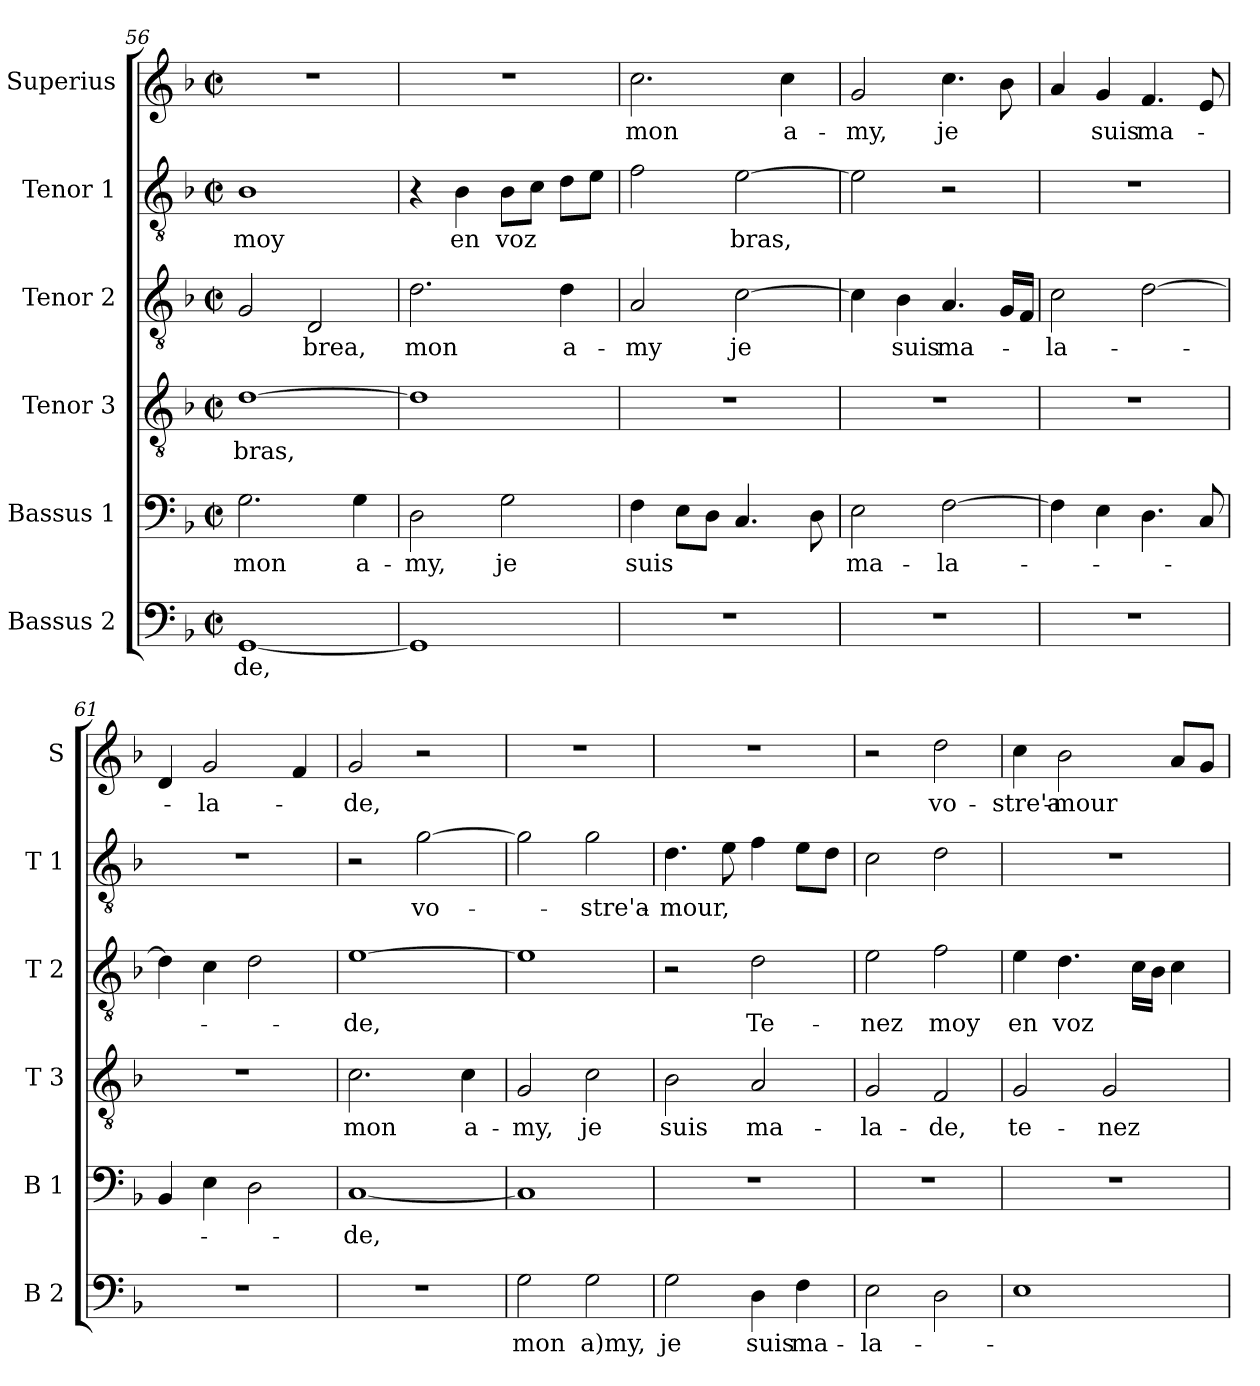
**kern	**text	**kern	**text	**kern	**text	**kern	**text	**kern	**text	**kern	**text
*part6	*part6	*part5	*part5	*part4	*part4	*part3	*part3	*part2	*part2	*part1	*part1
*staff6	*staff6	*staff5	*staff5	*staff4	*staff4	*staff3	*staff3	*staff2	*staff2	*staff1	*staff1
*I"Bassus 2	*	*I"Bassus 1	*	*I"Tenor 3	*	*I"Tenor 2	*	*I"Tenor 1	*	*I"Superius	*
*I'B 2	*	*I'B 1	*	*I'T 3	*	*I'T 2	*	*I'T 1	*	*I'S	*
*clefF4	*	*clefF4	*	*clefGv2	*	*clefGv2	*	*clefGv2	*	*clefG2	*
*k[b-]	*	*k[b-]	*	*k[b-]	*	*k[b-]	*	*k[b-]	*	*k[b-]	*
*F:	*	*F:	*	*F:	*	*F:	*	*F:	*	*F:	*
*M2/2	*	*M2/2	*	*M2/2	*	*M2/2	*	*M2/2	*	*M2/2	*
*met(c|)	*	*met(c|)	*	*met(c|)	*	*met(c|)	*	*met(c|)	*	*met(c|)	*
=56	=56	=56	=56	=56	=56	=56	=56	=56	=56	=56	=56
!	!LO:LY:b	!	!LO:LY:b	!	!LO:LY:b	!	!	!	!LO:LY:b	!	!
[1GG	-de,	2.G\	mon	[1d	bras,	2G/	.	1B-	moy	1r	.
!	!	!	!	!	!	!	!LO:LY:b	!	!	!	!
.	.	.	.	.	.	2D/	brea,	.	.	.	.
!	!	!	!LO:LY:b	!	!	!	!	!	!	!	!
.	.	4G\	a-	.	.	.	.	.	.	.	.
=57	=57	=57	=57	=57	=57	=57	=57	=57	=57	=57	=57
!	!	!	!LO:LY:b	!	!	!	!LO:LY:b	!	!	!	!
1GG]	.	2D\	-my,	1d]	.	2.d\	mon	4r	.	1r	.
!	!	!	!	!	!	!	!	!	!LO:LY:b	!	!
.	.	.	.	.	.	.	.	4B-\	en	.	.
!	!	!	!LO:LY:b	!	!	!	!	!	!LO:LY:b	!	!
.	.	2G\	je	.	.	.	.	8B-\L	voz	.	.
.	.	.	.	.	.	.	.	8c\J	.	.	.
!	!	!	!	!	!	!	!LO:LY:b	!	!	!	!
.	.	.	.	.	.	4d\	a-	8d\L	.	.	.
.	.	.	.	.	.	.	.	8e\J	.	.	.
=58	=58	=58	=58	=58	=58	=58	=58	=58	=58	=58	=58
!	!	!	!LO:LY:b	!	!	!	!LO:LY:b	!	!	!	!LO:LY:b
1r	.	4F\	suis	1r	.	2A/	-my	2f\	.	2.cc\	mon
.	.	8E\L	.	.	.	.	.	.	.	.	.
.	.	8D\J	.	.	.	.	.	.	.	.	.
!	!	!	!	!	!	!	!LO:LY:b	!	!LO:LY:b	!	!
.	.	4.C/	.	.	.	[2c\	je	[2e\	bras,	.	.
!	!	!	!	!	!	!	!	!	!	!	!LO:LY:b
.	.	.	.	.	.	.	.	.	.	4cc\	a-
.	.	8D\	.	.	.	.	.	.	.	.	.
=59	=59	=59	=59	=59	=59	=59	=59	=59	=59	=59	=59
!	!	!	!LO:LY:b	!	!	!	!	!	!	!	!LO:LY:b
1r	.	2E\	ma-	1r	.	4c\]	.	2e\]	.	2g/	-my,
!	!	!	!	!	!	!	!LO:LY:b	!	!	!	!
.	.	.	.	.	.	4B-\	suis	.	.	.	.
!	!	!	!LO:LY:b	!	!	!	!LO:LY:b	!	!	!	!LO:LY:b
.	.	[2F\	-la-	.	.	4.A/	ma-	2r	.	4.cc\	je
.	.	.	.	.	.	16G/LL	.	.	.	8b-\	.
.	.	.	.	.	.	16F/JJ	.	.	.	.	.
!!LO:PB:g=z
=60	=60	=60	=60	=60	=60	=60	=60	=60	=60	=60	=60
!	!	!	!	!	!	!	!LO:LY:b	!	!	!	!
1r	.	4F\]	.	1r	.	2c\	-la-	1r	.	4a/	.
!	!	!	!	!	!	!	!	!	!	!	!LO:LY:b
.	.	4E\	.	.	.	.	.	.	.	4g/	suis
!	!	!	!	!	!	!	!	!	!	!	!LO:LY:b
.	.	4.D\	.	.	.	[2d\	.	.	.	4.f/	ma-
.	.	8C/	.	.	.	.	.	.	.	8e/	.
=61	=61	=61	=61	=61	=61	=61	=61	=61	=61	=61	=61
1r	.	4BB-/	.	1r	.	4d\]	.	1r	.	4d/	.
!	!	!	!	!	!	!	!	!	!	!	!LO:LY:b
.	.	4E\	.	.	.	4c\	.	.	.	2g/	-la-
.	.	2D\	.	.	.	2d\	.	.	.	.	.
.	.	.	.	.	.	.	.	.	.	4f/	.
=62	=62	=62	=62	=62	=62	=62	=62	=62	=62	=62	=62
!	!	!	!LO:LY:b	!	!LO:LY:b	!	!LO:LY:b	!	!	!	!LO:LY:b
1r	.	[1C	-de,	2.c\	mon	[1e	-de,	2r	.	2g/	-de,
!	!	!	!	!	!	!	!	!	!LO:LY:b	!	!
.	.	.	.	.	.	.	.	[2g\	vo-	2r	.
!	!	!	!	!	!LO:LY:b	!	!	!	!	!	!
.	.	.	.	4c\	a-	.	.	.	.	.	.
=63	=63	=63	=63	=63	=63	=63	=63	=63	=63	=63	=63
!	!LO:LY:b	!	!	!	!LO:LY:b	!	!	!	!	!	!
2G\	mon	1C]	.	2G/	-my,	1e]	.	2g\]	.	1r	.
!	!LO:LY:b	!	!	!	!LO:LY:b	!	!	!	!LO:LY:b	!	!
2G\	a)my,	.	.	2c\	je	.	.	2g\	-stre'a-	.	.
=64	=64	=64	=64	=64	=64	=64	=64	=64	=64	=64	=64
!	!LO:LY:b	!	!	!	!LO:LY:b	!	!	!	!LO:LY:b	!	!
2G\	je	1r	.	2B-\	suis	2r	.	4.d\	-mour,	1r	.
.	.	.	.	.	.	.	.	8e\	.	.	.
!	!LO:LY:b	!	!	!	!LO:LY:b	!	!LO:LY:b	!	!	!	!
4D\	suis	.	.	2A/	ma-	2d\	Te-	4f\	.	.	.
!	!LO:LY:b	!	!	!	!	!	!	!	!	!	!
4F\	ma-	.	.	.	.	.	.	8e\L	.	.	.
.	.	.	.	.	.	.	.	8d\J	.	.	.
=65	=65	=65	=65	=65	=65	=65	=65	=65	=65	=65	=65
!	!LO:LY:b	!	!	!	!LO:LY:b	!	!LO:LY:b	!	!	!	!
2E\	-la-	1r	.	2G/	-la-	2e\	-nez	2c\	.	2r	.
!	!	!	!	!	!LO:LY:b	!	!LO:LY:b	!	!	!	!LO:LY:b
2D\	.	.	.	2F/	-de,	2f\	moy	2d\	.	2dd\	vo-
!!LO:LB:g=z
=66	=66	=66	=66	=66	=66	=66	=66	=66	=66	=66	=66
!	!	!	!	!	!LO:LY:b	!	!LO:LY:b	!	!	!	!LO:LY:b
1E	.	1r	.	2G/	te-	4e\	en	1r	.	4cc\	-stre'a-
!	!	!	!	!	!	!	!LO:LY:b	!	!	!	!LO:LY:b
.	.	.	.	.	.	4.d\	voz	.	.	2b-\	-mour
!	!	!	!	!	!LO:LY:b	!	!	!	!	!	!
.	.	.	.	2G/	-nez	.	.	.	.	.	.
.	.	.	.	.	.	16c\LL	.	.	.	.	.
.	.	.	.	.	.	16B-\JJ	.	.	.	.	.
.	.	.	.	.	.	4c\	.	.	.	8a/L	.
.	.	.	.	.	.	.	.	.	.	8g/J	.
=	=	=	=	=	=	=	=	=	=	=	=
*-	*-	*-	*-	*-	*-	*-	*-	*-	*-	*-	*-
